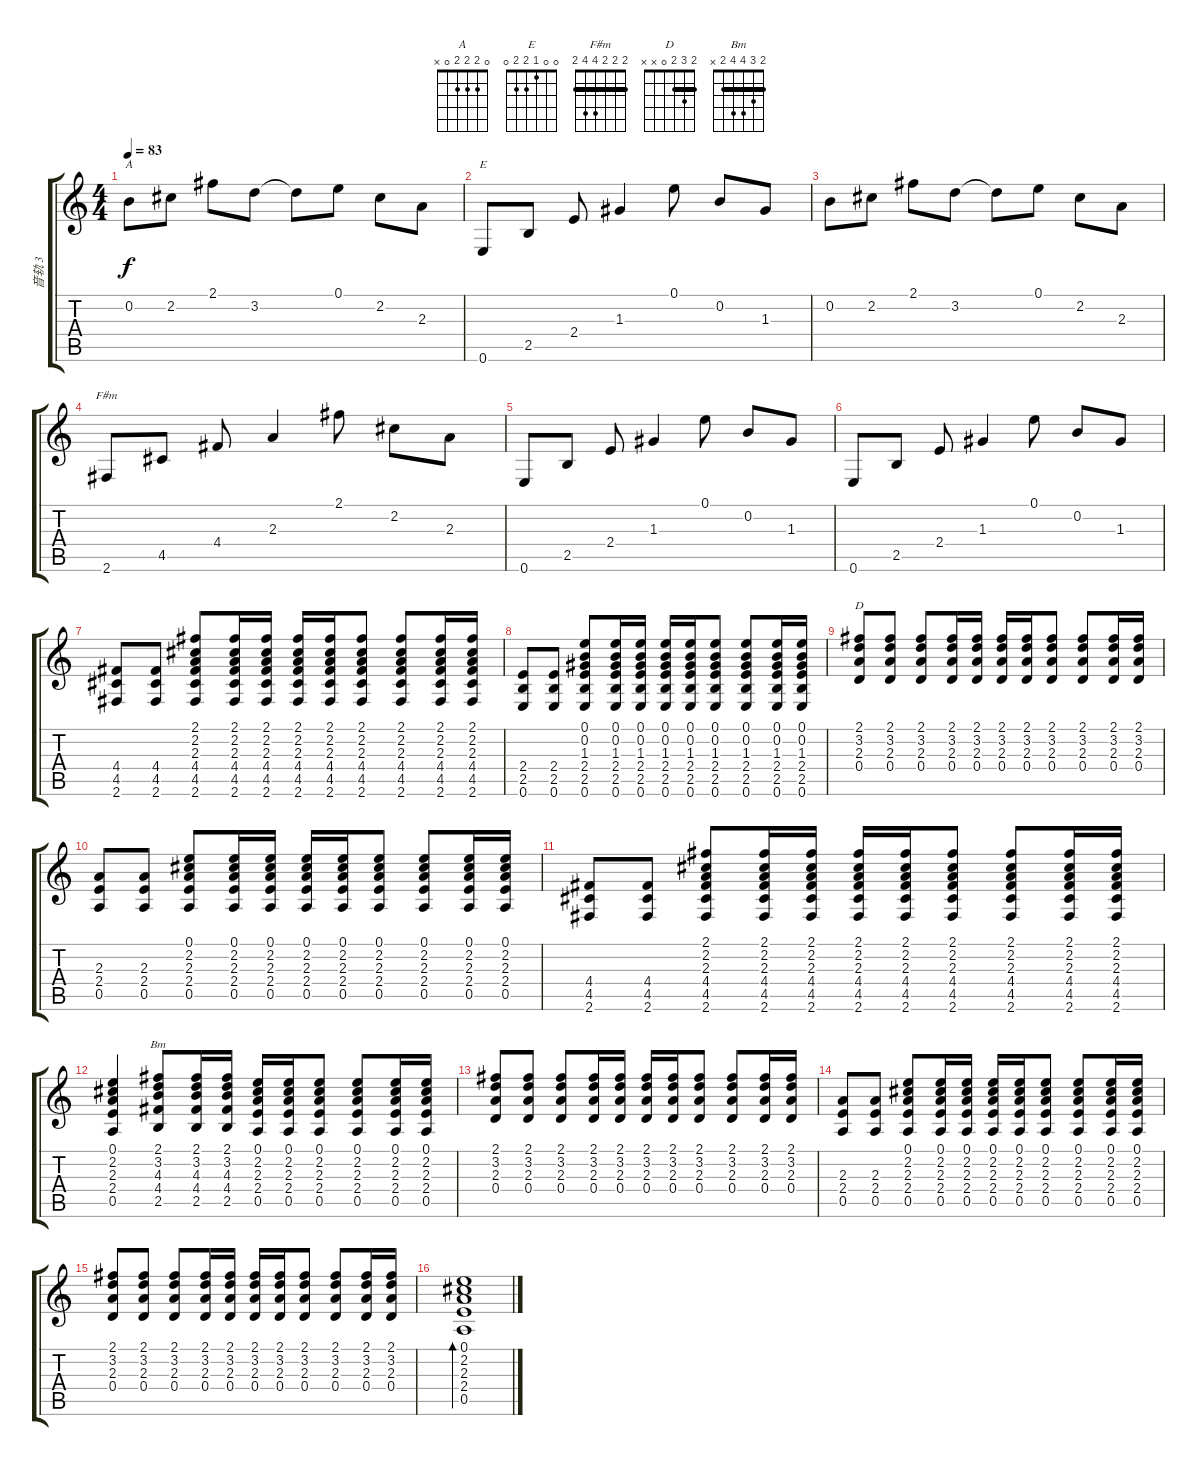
\track ("音轨 3" "音轨 3") {instrument acousticguitarsteel}
\staff {score tabs}
\tuning (E4 B3 G3 D3 A2 E2) {hide}
\chord ("A" 0 2 2 2 0 x)
\chord ("E" 0 0 1 2 2 0)
\chord ("F#m" 2 2 2 4 4 2) {barre 2}
\chord ("D" 2 3 2 0 x x) {barre 2}
\chord ("Bm" 2 3 4 4 2 x) {barre 2}
\ts (4 4)
\tempo 83
\clef g2
\ks c
0.2.8{ch "A" dy f} 2.2.8 2.1.8 3.2.8 3.2{t}.8 0.1.8 2.2.8 2.3.8 |
0.6.8{ch "E"} 2.5.8 2.4.8 1.3.4 0.1.8 0.2.8 1.3.8 |
0.2.8 2.2.8 2.1.8 3.2.8 3.2{t}.8 0.1.8 2.2.8 2.3.8 |
2.6.8{ch "F#m"} 4.5.8 4.4.8 2.3.4 2.1.8 2.2.8 2.3.8 |
0.6.8 2.5.8 2.4.8 1.3.4 0.1.8 0.2.8 1.3.8 |
0.6.8 2.5.8 2.4.8 1.3.4 0.1.8 0.2.8 1.3.8 |
(4.4 4.5 2.6).8 (4.4 4.5 2.6).8 (2.1 2.2 2.3 4.4 4.5 2.6).8 (2.1 2.2 2.3 4.4 4.5 2.6).16 (2.1 2.2 2.3 4.4 4.5 2.6).16 (2.1 2.2 2.3 4.4 4.5 2.6).16 (2.1 2.2 2.3 4.4 4.5 2.6).16 (2.1 2.2 2.3 4.4 4.5 2.6).8 (2.1 2.2 2.3 4.4 4.5 2.6).8 (2.1 2.2 2.3 4.4 4.5 2.6).16 (2.1 2.2 2.3 4.4 4.5 2.6).16 |
(2.4 2.5 0.6).8 (2.4 2.5 0.6).8 (0.1 0.2 1.3 2.4 2.5 0.6).8 (0.1 0.2 1.3 2.4 2.5 0.6).16 (0.1 0.2 1.3 2.4 2.5 0.6).16 (0.1 0.2 1.3 2.4 2.5 0.6).16 (0.1 0.2 1.3 2.4 2.5 0.6).16 (0.1 0.2 1.3 2.4 2.5 0.6).8 (0.1 0.2 1.3 2.4 2.5 0.6).8 (0.1 0.2 1.3 2.4 2.5 0.6).16 (0.1 0.2 1.3 2.4 2.5 0.6).16 |
(2.1 3.2 2.3 0.4).8{ch "D"} (2.1 3.2 2.3 0.4).8 (2.1 3.2 2.3 0.4).8 (2.1 3.2 2.3 0.4).16 (2.1 3.2 2.3 0.4).16 (2.1 3.2 2.3 0.4).16 (2.1 3.2 2.3 0.4).16 (2.1 3.2 2.3 0.4).8 (2.1 3.2 2.3 0.4).8 (2.1 3.2 2.3 0.4).16 (2.1 3.2 2.3 0.4).16 |
(2.3 2.4 0.5).8 (2.3 2.4 0.5).8 (0.1 2.2 2.3 2.4 0.5).8 (0.1 2.2 2.3 2.4 0.5).16 (0.1 2.2 2.3 2.4 0.5).16 (0.1 2.2 2.3 2.4 0.5).16 (0.1 2.2 2.3 2.4 0.5).16 (0.1 2.2 2.3 2.4 0.5).8 (0.1 2.2 2.3 2.4 0.5).8 (0.1 2.2 2.3 2.4 0.5).16 (0.1 2.2 2.3 2.4 0.5).16 |
(4.4 4.5 2.6).8 (4.4 4.5 2.6).8 (2.1 2.2 2.3 4.4 4.5 2.6).8 (2.1 2.2 2.3 4.4 4.5 2.6).16 (2.1 2.2 2.3 4.4 4.5 2.6).16 (2.1 2.2 2.3 4.4 4.5 2.6).16 (2.1 2.2 2.3 4.4 4.5 2.6).16 (2.1 2.2 2.3 4.4 4.5 2.6).8 (2.1 2.2 2.3 4.4 4.5 2.6).8 (2.1 2.2 2.3 4.4 4.5 2.6).16 (2.1 2.2 2.3 4.4 4.5 2.6).16 |
(0.1 2.2 2.3 2.4 0.5).4 (2.1 3.2 4.3 4.4 2.5).8{ch "Bm"} (2.1 3.2 4.3 4.4 2.5).16 (2.1 3.2 4.3 4.4 2.5).16 (0.1 2.2 2.3 2.4 0.5).16 (0.1 2.2 2.3 2.4 0.5).16 (0.1 2.2 2.3 2.4 0.5).8 (0.1 2.2 2.3 2.4 0.5).8 (0.1 2.2 2.3 2.4 0.5).16 (0.1 2.2 2.3 2.4 0.5).16 |
(2.1 3.2 2.3 0.4).8 (2.1 3.2 2.3 0.4).8 (2.1 3.2 2.3 0.4).8 (2.1 3.2 2.3 0.4).16 (2.1 3.2 2.3 0.4).16 (2.1 3.2 2.3 0.4).16 (2.1 3.2 2.3 0.4).16 (2.1 3.2 2.3 0.4).8 (2.1 3.2 2.3 0.4).8 (2.1 3.2 2.3 0.4).16 (2.1 3.2 2.3 0.4).16 |
(2.3 2.4 0.5).8 (2.3 2.4 0.5).8 (0.1 2.2 2.3 2.4 0.5).8 (0.1 2.2 2.3 2.4 0.5).16 (0.1 2.2 2.3 2.4 0.5).16 (0.1 2.2 2.3 2.4 0.5).16 (0.1 2.2 2.3 2.4 0.5).16 (0.1 2.2 2.3 2.4 0.5).8 (0.1 2.2 2.3 2.4 0.5).8 (0.1 2.2 2.3 2.4 0.5).16 (0.1 2.2 2.3 2.4 0.5).16 |
(2.1 3.2 2.3 0.4).8 (2.1 3.2 2.3 0.4).8 (2.1 3.2 2.3 0.4).8 (2.1 3.2 2.3 0.4).16 (2.1 3.2 2.3 0.4).16 (2.1 3.2 2.3 0.4).16 (2.1 3.2 2.3 0.4).16 (2.1 3.2 2.3 0.4).8 (2.1 3.2 2.3 0.4).8 (2.1 3.2 2.3 0.4).16 (2.1 3.2 2.3 0.4).16 |
(0.1 2.2 2.3 2.4 0.5).1{bd 60}
